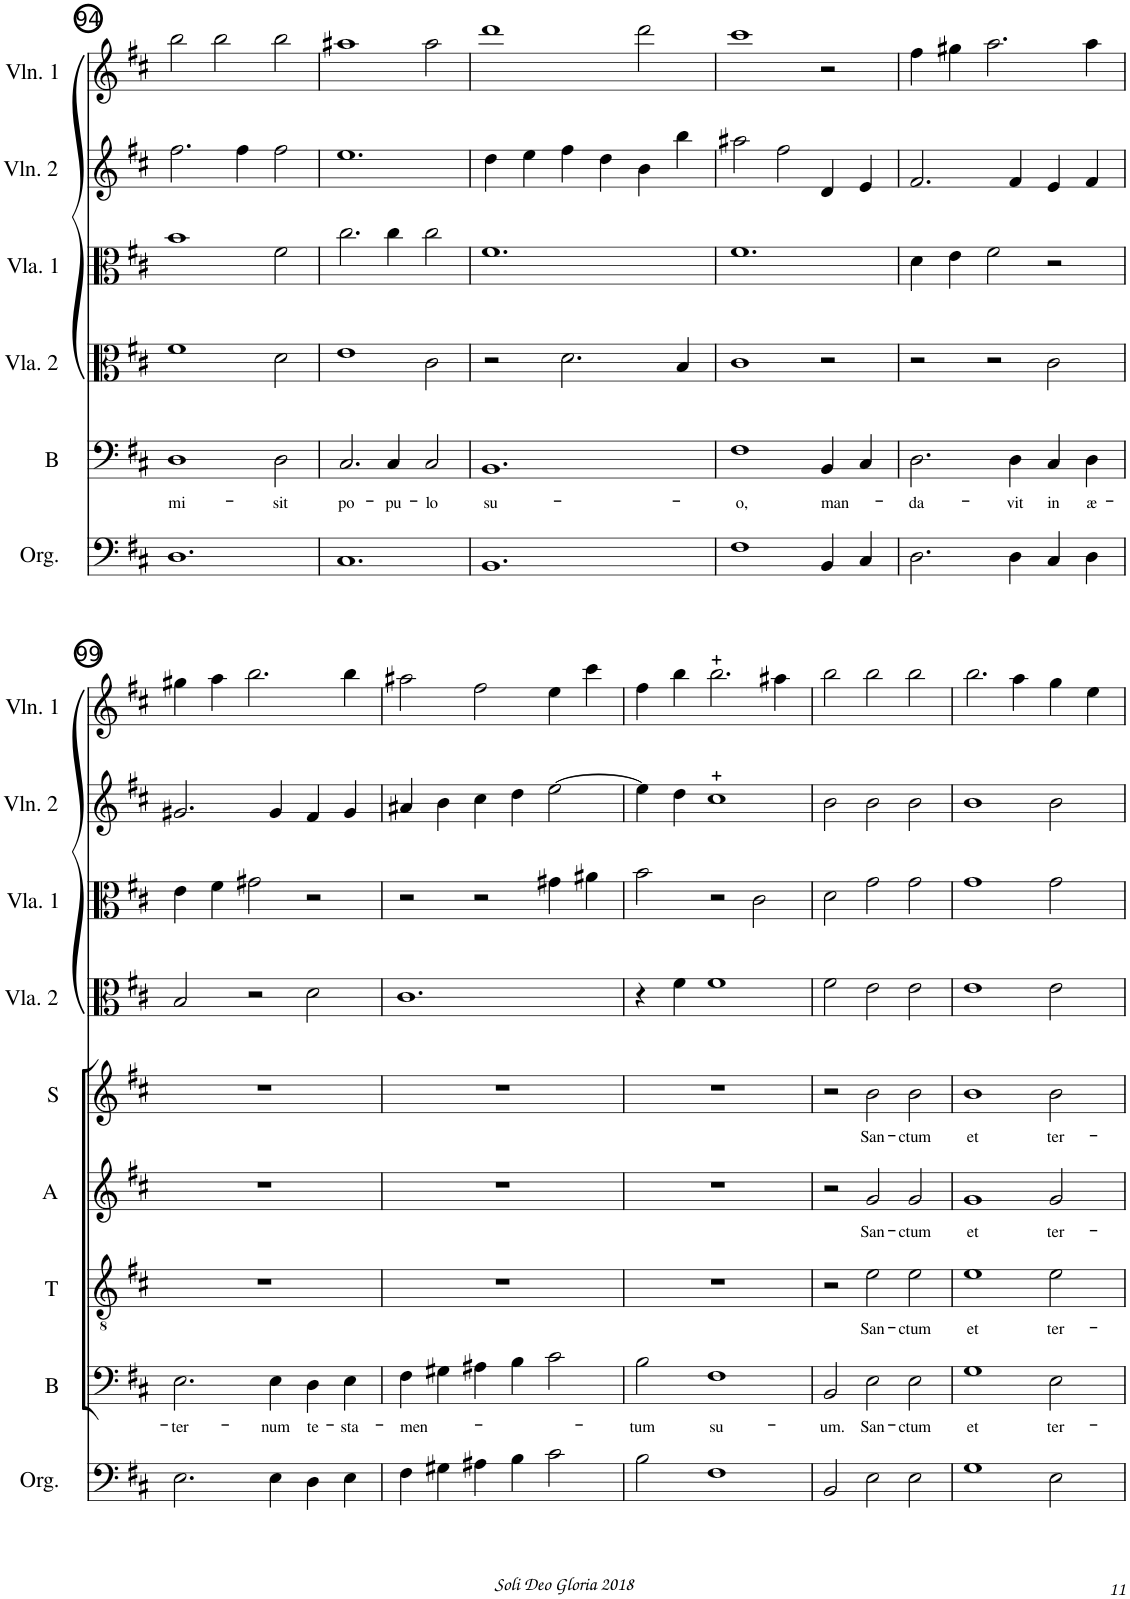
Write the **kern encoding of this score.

**kern	**kern	**text	**kern	**text	**kern	**text	**kern	**text	**kern	**kern	**kern	**kern
*part9	*part8	*part8	*part7	*part7	*part6	*part6	*part5	*part5	*part4	*part3	*part2	*part1
*staff9	*staff8	*staff8	*staff7	*staff7	*staff6	*staff6	*staff5	*staff5	*staff4	*staff3	*staff2	*staff1
*I"Organ	*I"Bass	*	*I"Tenor	*	*I"Alto	*	*I"Soprano	*	*I"Viola 2	*I"Viola 1	*I"Violin 2	*I"Violin 1
*I'Org.	*I'B	*	*I'T	*	*I'A	*	*I'S	*	*I'Vla. 2	*I'Vla. 1	*I'Vln. 2	*I'Vln. 1
!!LO:PB:g=z
*clefF4	*clefF4	*	*clefGv2	*	*clefG2	*	*clefG2	*	*clefC3	*clefC3	*clefG2	*clefG2
*k[f#c#]	*k[f#c#]	*	*k[f#c#]	*	*k[f#c#]	*	*k[f#c#]	*	*k[f#c#]	*k[f#c#]	*k[f#c#]	*k[f#c#]
*D:	*D:	*	*D:	*	*D:	*	*D:	*	*D:	*D:	*D:	*D:
*M3/2	*M3/2	*	*M3/2	*	*M3/2	*	*M3/2	*	*M3/2	*M3/2	*M3/2	*M3/2
=94	=94	=94	=94	=94	=94	=94	=94	=94	=94	=94	=94	=94
!	!	!LO:LY:b	!	!	!	!	!	!	!	!	!	!
1.D	1D	mi-	1.r	.	1.r	.	1.r	.	1f#	1b	2.ff#\	2bb\
.	.	.	.	.	.	.	.	.	.	.	.	2bb\
.	.	.	.	.	.	.	.	.	.	.	4ff#\	.
!	!	!LO:LY:b	!	!	!	!	!	!	!	!	!	!
.	2D\	-sit	.	.	.	.	.	.	2d\	2f#\	2ff#\	2bb\
=95	=95	=95	=95	=95	=95	=95	=95	=95	=95	=95	=95	=95
!	!	!LO:LY:b	!	!	!	!	!	!	!	!	!	!
1.C#	2.C#/	po-	1.r	.	1.r	.	1.r	.	1e	2.cc#\	1.ee	1aa#X
!	!	!LO:LY:b	!	!	!	!	!	!	!	!	!	!
.	4C#/	-pu-	.	.	.	.	.	.	.	4cc#\	.	.
!	!	!LO:LY:b	!	!	!	!	!	!	!	!	!	!
.	2C#/	-lo	.	.	.	.	.	.	2c#\	2cc#\	.	2aa#\
=96	=96	=96	=96	=96	=96	=96	=96	=96	=96	=96	=96	=96
!	!	!LO:LY:b	!	!	!	!	!	!	!	!	!	!
1.BB	1.BB	su-	1.r	.	1.r	.	1.r	.	2r	1.f#	4dd\	1ddd
.	.	.	.	.	.	.	.	.	.	.	4ee\	.
.	.	.	.	.	.	.	.	.	2.d\	.	4ff#\	.
.	.	.	.	.	.	.	.	.	.	.	4dd\	.
.	.	.	.	.	.	.	.	.	.	.	4b\	2ddd\
.	.	.	.	.	.	.	.	.	4B/	.	4bb\	.
=97	=97	=97	=97	=97	=97	=97	=97	=97	=97	=97	=97	=97
!	!	!LO:LY:b	!	!	!	!	!	!	!	!	!	!
1F#	1F#	-o,	1.r	.	1.r	.	1.r	.	1c#	1.f#	2aa#X\	1ccc#
.	.	.	.	.	.	.	.	.	.	.	2ff#\	.
!	!	!LO:LY:b	!	!	!	!	!	!	!	!	!	!
4BB/	4BB/	man-	.	.	.	.	.	.	2r	.	4d/	2r
4C#/	4C#/	.	.	.	.	.	.	.	.	.	4e/	.
=98	=98	=98	=98	=98	=98	=98	=98	=98	=98	=98	=98	=98
!	!	!LO:LY:b	!	!	!	!	!	!	!	!	!	!
2.D\	2.D\	-da-	1.r	.	1.r	.	1.r	.	2r	4d\	2.f#/	4ff#\
.	.	.	.	.	.	.	.	.	.	4e\	.	4gg#X\
.	.	.	.	.	.	.	.	.	2r	2f#\	.	2.aa\
!	!	!LO:LY:b	!	!	!	!	!	!	!	!	!	!
4D\	4D\	-vit	.	.	.	.	.	.	.	.	4f#/	.
!	!	!LO:LY:b	!	!	!	!	!	!	!	!	!	!
4C#/	4C#/	in	.	.	.	.	.	.	2c#\	2r	4e/	.
!	!	!LO:LY:b	!	!	!	!	!	!	!	!	!	!
4D\	4D\	æ-	.	.	.	.	.	.	.	.	4f#/	4aa\
!!LO:LB:g=z
=99	=99	=99	=99	=99	=99	=99	=99	=99	=99	=99	=99	=99
!	!	!LO:LY:b	!	!	!	!	!	!	!	!	!	!
2.E\	2.E\	-ter-	1.r	.	1.r	.	1.r	.	2B/	4e\	2.g#X/	4gg#X\
.	.	.	.	.	.	.	.	.	.	4f#\	.	4aa\
.	.	.	.	.	.	.	.	.	2r	2g#X\	.	2.bb\
!	!	!LO:LY:b	!	!	!	!	!	!	!	!	!	!
4E\	4E\	-num	.	.	.	.	.	.	.	.	4g#/	.
!	!	!LO:LY:b	!	!	!	!	!	!	!	!	!	!
4D\	4D\	te-	.	.	.	.	.	.	2d\	2r	4f#/	.
!	!	!LO:LY:b	!	!	!	!	!	!	!	!	!	!
4E\	4E\	-sta-	.	.	.	.	.	.	.	.	4g#/	4bb\
=100	=100	=100	=100	=100	=100	=100	=100	=100	=100	=100	=100	=100
!	!	!LO:LY:b	!	!	!	!	!	!	!	!	!	!
4F#\	4F#\	-men-	1.r	.	1.r	.	1.r	.	1.c#	2r	4a#X/	2aa#X\
4G#X\	4G#X\	.	.	.	.	.	.	.	.	.	4b\	.
4A#X\	4A#X\	.	.	.	.	.	.	.	.	2r	4cc#\	2ff#\
4B\	4B\	.	.	.	.	.	.	.	.	.	4dd\	.
2c#\	2c#\	.	.	.	.	.	.	.	.	4g#X\	[2ee\	4ee\
.	.	.	.	.	.	.	.	.	.	4a#X\	.	4ccc#\
=101	=101	=101	=101	=101	=101	=101	=101	=101	=101	=101	=101	=101
!	!	!LO:LY:b	!	!	!	!	!	!	!	!	!	!
2B\	2B\	-tum	1.r	.	1.r	.	1.r	.	4r	2b\	4ee\]	4ff#\
.	.	.	.	.	.	.	.	.	4f#\	.	4dd\	4bb\
!	!	!LO:LY:b	!	!	!	!	!	!	!	!	!	!
1F#	1F#	su-	.	.	.	.	.	.	1f#	2r	1cc#	2.bb\
.	.	.	.	.	.	.	.	.	.	2c#\	.	.
.	.	.	.	.	.	.	.	.	.	.	.	4aa#X\
=102	=102	=102	=102	=102	=102	=102	=102	=102	=102	=102	=102	=102
!	!	!LO:LY:b	!	!	!	!	!	!	!	!	!	!
2BB/	2BB/	-um.	2r	.	2r	.	2r	.	2f#\	2d\	2b\	2bb\
!	!	!LO:LY:b	!	!LO:LY:b	!	!LO:LY:b	!	!LO:LY:b	!	!	!	!
2E\	2E\	San-	2e\	San-	2g/	San-	2b\	San-	2e\	2g\	2b\	2bb\
!	!	!LO:LY:b	!	!LO:LY:b	!	!LO:LY:b	!	!LO:LY:b	!	!	!	!
2E\	2E\	-ctum	2e\	-ctum	2g/	-ctum	2b\	-ctum	2e\	2g\	2b\	2bb\
=103	=103	=103	=103	=103	=103	=103	=103	=103	=103	=103	=103	=103
!	!	!LO:LY:b	!	!LO:LY:b	!	!LO:LY:b	!	!LO:LY:b	!	!	!	!
1G	1G	et	1e	et	1g	et	1b	et	1e	1g	1b	2.bb\
.	.	.	.	.	.	.	.	.	.	.	.	4aa\
!	!	!LO:LY:b	!	!LO:LY:b	!	!LO:LY:b	!	!LO:LY:b	!	!	!	!
2E\	2E\	ter-	2e\	ter-	2g/	ter-	2b\	ter-	2e\	2g\	2b\	4gg\
.	.	.	.	.	.	.	.	.	.	.	.	4ee\
=	=	=	=	=	=	=	=	=	=	=	=	=
*-	*-	*-	*-	*-	*-	*-	*-	*-	*-	*-	*-	*-
